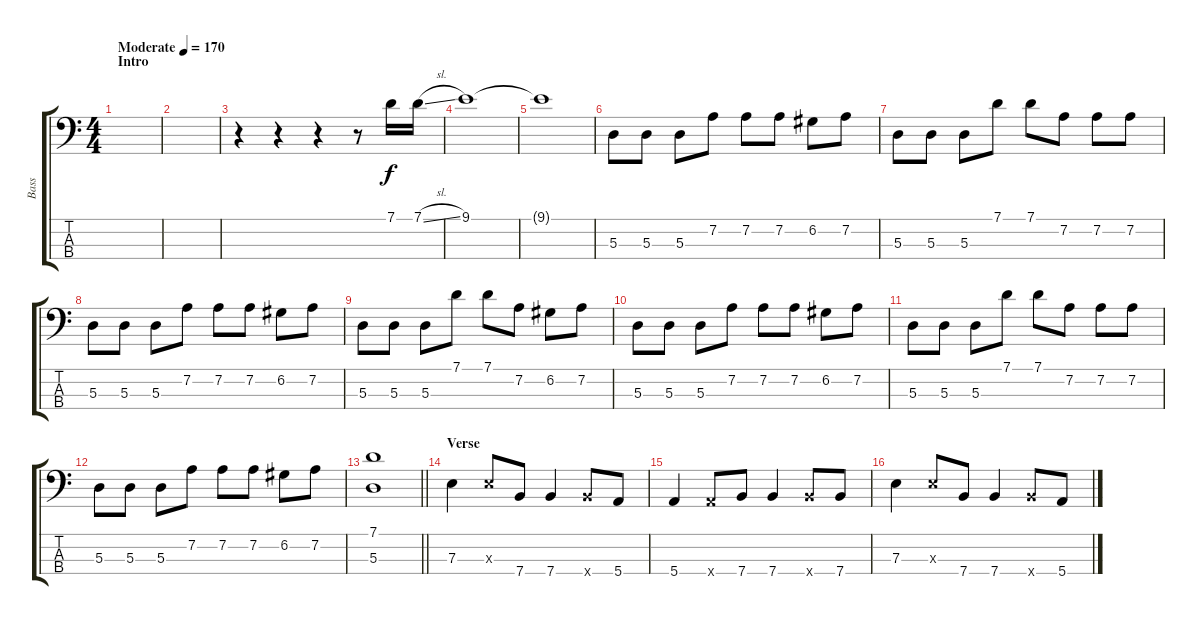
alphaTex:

\track ("Bass" "Bass") {instrument electricbassfinger}
\staff {score tabs}
\tuning (G2 D2 A1 E1) {hide}
\ts (4 4)
\section ("" "Intro")
\tempo (170 "Moderate")
\clef f4
\ks c
|
|
r.4 r.4 r.4 r.8 7.1.16 7.1{sl}.16 |
9.1.1 |
9.1{t}.1 |
5.3.8 5.3.8 5.3.8 7.2.8 7.2.8 7.2.8 6.2.8 7.2.8 |
5.3.8 5.3.8 5.3.8 7.1.8 7.1.8 7.2.8 7.2.8 7.2.8 |
5.3.8 5.3.8 5.3.8 7.2.8 7.2.8 7.2.8 6.2.8 7.2.8 |
5.3.8 5.3.8 5.3.8 7.1.8 7.1.8 7.2.8 6.2.8 7.2.8 |
5.3.8 5.3.8 5.3.8 7.2.8 7.2.8 7.2.8 6.2.8 7.2.8 |
5.3.8 5.3.8 5.3.8 7.1.8 7.1.8 7.2.8 7.2.8 7.2.8 |
5.3.8 5.3.8 5.3.8 7.2.8 7.2.8 7.2.8 6.2.8 7.2.8 |
\barLineRight lightlight
(7.1 5.3).1 |
\section ("" "Verse")
7.3.4{instrument electricbasspick} 7.3{x}.8 7.4.8 7.4.4 7.4{x}.8 5.4.8 |
5.4.4 5.4{x}.8 7.4.8 7.4.4 7.4{x}.8 7.4.8 |
7.3.4 7.3{x}.8 7.4.8 7.4.4 7.4{x}.8 5.4.8
